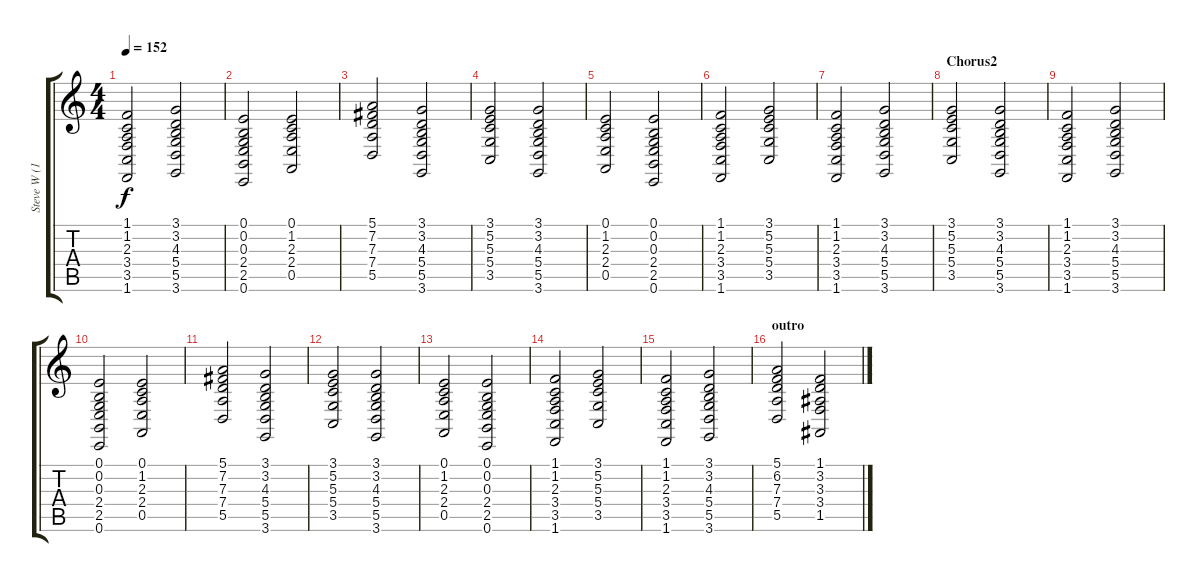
\track ("Steve W (1)" "Steve W (1") {instrument stringensemble2}
\staff {score tabs}
\tuning (E4 B3 G3 D3 A2 E2) {hide}
\ts (4 4)
\tempo 152
\clef g2
\ks c
(1.1 1.2 2.3 3.4 3.5 1.6).2{dy f} (3.1 3.2 4.3 5.4 5.5 3.6).2 |
(0.1 0.2 0.3 2.4 2.5 0.6).2 (0.1 1.2 2.3 2.4 0.5).2 |
(5.1 7.2 7.3 7.4 5.5).2 (3.1 3.2 4.3 5.4 5.5 3.6).2 |
(3.1 5.2 5.3 5.4 3.5).2 (3.1 3.2 4.3 5.4 5.5 3.6).2 |
(0.1 1.2 2.3 2.4 0.5).2 (0.1 0.2 0.3 2.4 2.5 0.6).2 |
(1.1 1.2 2.3 3.4 3.5 1.6).2 (3.1 5.2 5.3 5.4 3.5).2 |
(1.1 1.2 2.3 3.4 3.5 1.6).2 (3.1 3.2 4.3 5.4 5.5 3.6).2 |
\section ("" "Chorus2")
(3.1 5.2 5.3 5.4 3.5).2 (3.1 3.2 4.3 5.4 5.5 3.6).2 |
(1.1 1.2 2.3 3.4 3.5 1.6).2 (3.1 3.2 4.3 5.4 5.5 3.6).2 |
(0.1 0.2 0.3 2.4 2.5 0.6).2 (0.1 1.2 2.3 2.4 0.5).2 |
(5.1 7.2 7.3 7.4 5.5).2 (3.1 3.2 4.3 5.4 5.5 3.6).2 |
(3.1 5.2 5.3 5.4 3.5).2 (3.1 3.2 4.3 5.4 5.5 3.6).2 |
(0.1 1.2 2.3 2.4 0.5).2 (0.1 0.2 0.3 2.4 2.5 0.6).2 |
(1.1 1.2 2.3 3.4 3.5 1.6).2 (3.1 5.2 5.3 5.4 3.5).2 |
(1.1 1.2 2.3 3.4 3.5 1.6).2 (3.1 3.2 4.3 5.4 5.5 3.6).2 |
\section ("" "outro")
(5.1 6.2 7.3 7.4 5.5).2 (1.1 3.2 3.3 3.4 1.5).2
